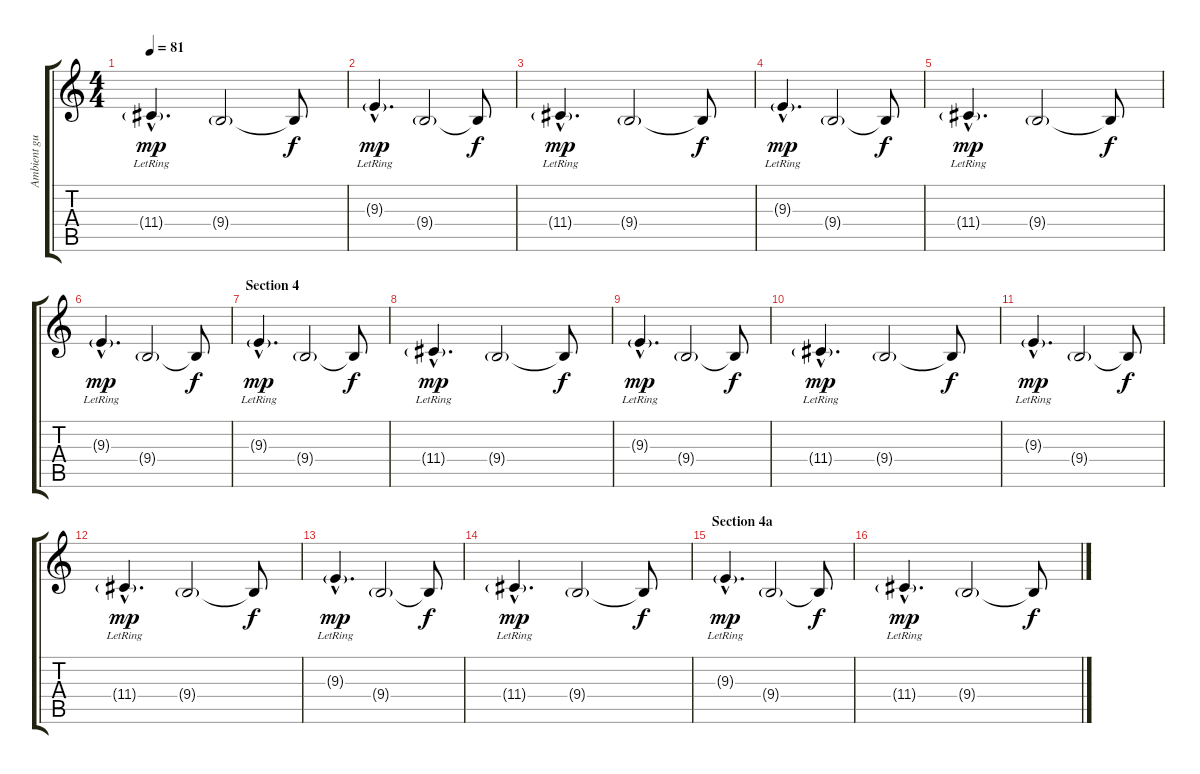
\track ("Ambient guitar 2" "Ambient gu") {instrument pad5bowed}
\staff {score tabs}
\tuning (E4 B3 G3 D3 A2 D2) {hide}
\ts (4 4)
\tempo 81
\clef g2
\ks c
11.4{g hac lr}.4{d dy mp} 9.4{g}.2 9.4{t}.8{dy f} |
9.3{g hac lr}.4{d dy mp} 9.4{g}.2 9.4{t}.8{dy f} |
11.4{g hac lr}.4{d dy mp} 9.4{g}.2 9.4{t}.8{dy f} |
9.3{g hac lr}.4{d dy mp} 9.4{g}.2 9.4{t}.8{dy f} |
11.4{g hac lr}.4{d dy mp} 9.4{g}.2 9.4{t}.8{dy f} |
9.3{g hac lr}.4{d dy mp} 9.4{g}.2 9.4{t}.8{dy f} |
\section ("" "Section 4")
9.3{g hac lr}.4{d dy mp} 9.4{g}.2 9.4{t}.8{dy f} |
11.4{g hac lr}.4{d dy mp} 9.4{g}.2 9.4{t}.8{dy f} |
9.3{g hac lr}.4{d dy mp} 9.4{g}.2 9.4{t}.8{dy f} |
11.4{g hac lr}.4{d dy mp} 9.4{g}.2 9.4{t}.8{dy f} |
9.3{g hac lr}.4{d dy mp} 9.4{g}.2 9.4{t}.8{dy f} |
11.4{g hac lr}.4{d dy mp} 9.4{g}.2 9.4{t}.8{dy f} |
9.3{g hac lr}.4{d dy mp} 9.4{g}.2 9.4{t}.8{dy f} |
11.4{g hac lr}.4{d dy mp} 9.4{g}.2 9.4{t}.8{dy f} |
\section ("" "Section 4a")
9.3{g hac lr}.4{d dy mp} 9.4{g}.2 9.4{t}.8{dy f} |
11.4{g hac lr}.4{d dy mp} 9.4{g}.2 9.4{t}.8{dy f}
